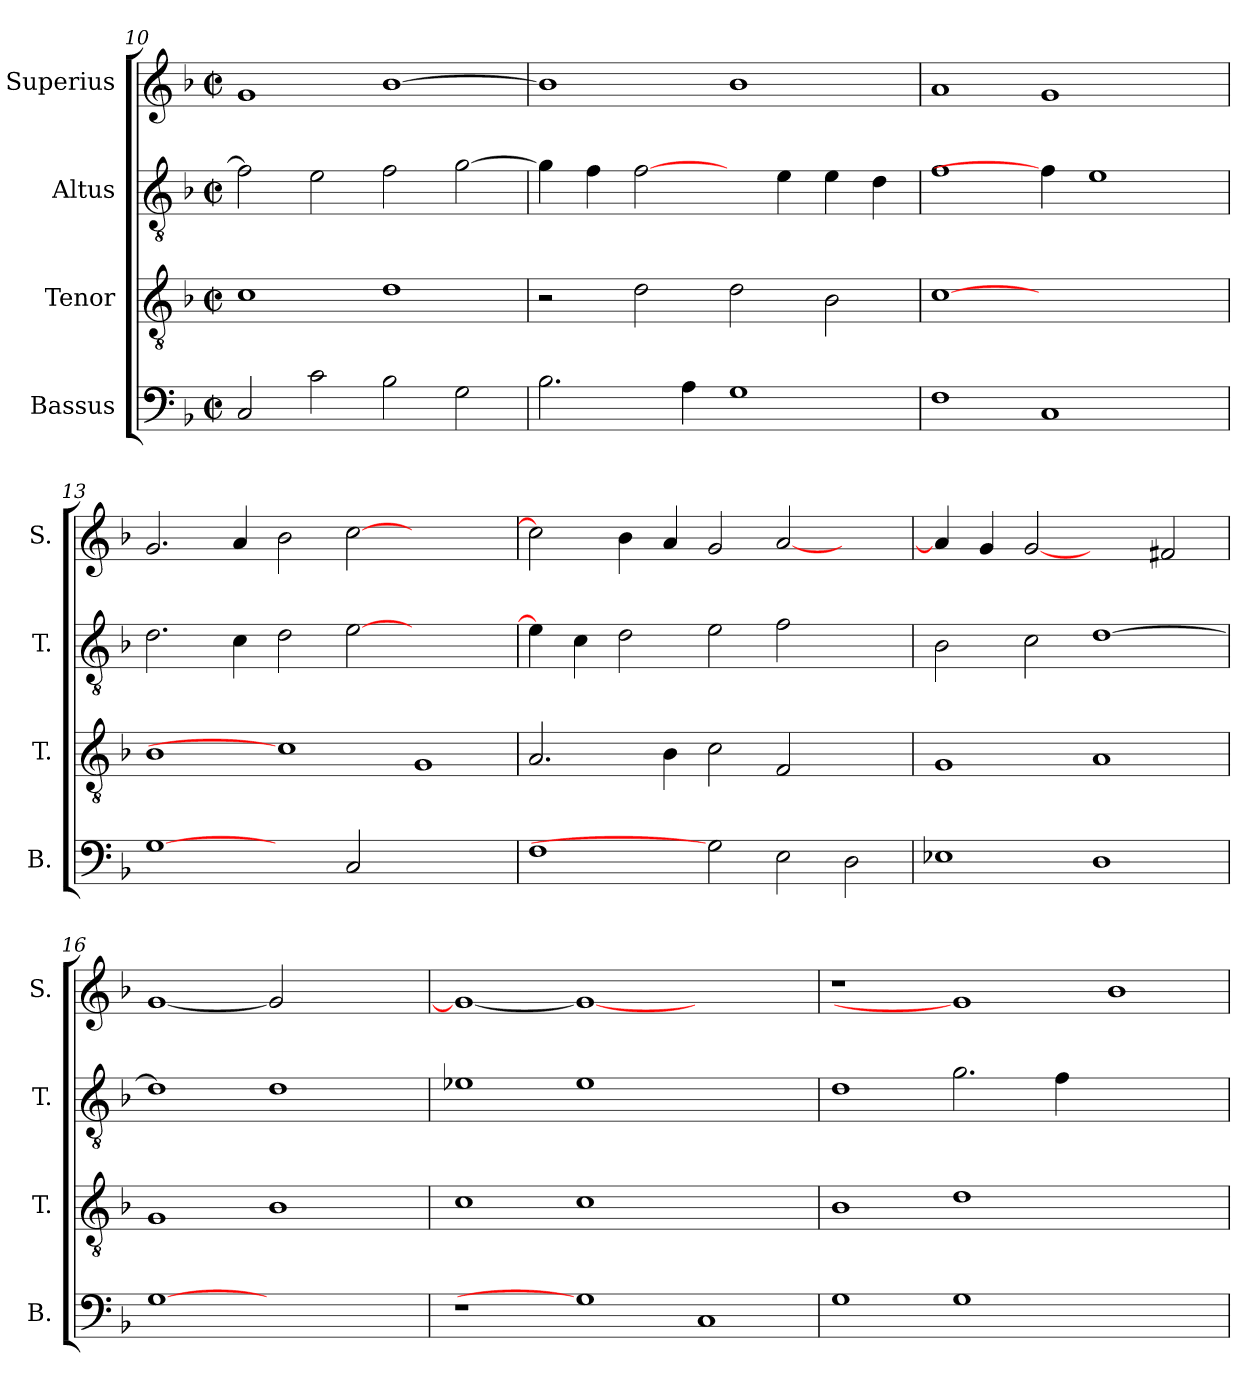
**kern	**kern	**kern	**kern
*part4	*part3	*part2	*part1
*staff4	*staff3	*staff2	*staff1
*I"Bassus	*I"Tenor	*I"Altus	*I"Superius
*I'B.	*I'T.	*I'T.	*I'S.
*clefF4	*clefGv2	*clefGv2	*clefG2
*	*ITrd7c12	*ITrd7c12	*
*k[b-]	*k[b-]	*k[b-]	*k[b-]
*F:	*F:	*F:	*F:
*M2/2	*M2/2	*M2/2	*M2/2
*met(c|)	*met(c|)	*met(c|)	*met(c|)
=10	=10	=10	=10
2Ci/	1Ci	2Fi\]	1gi
2ci\	.	2Ei\	.
2B-i\	1Di	2Fi\	[>1b-i
2Gi\	.	[>2Gi\	.
=11	=11	=11	=11
2.B-i\	2r	4Gi\]	1b-i]
.	.	4Fi\	.
.	2Di\	[2Fi\	.
4Ai\	.	.	.
1Gi	2Di\	4ryy	1b-i
.	.	4Ei\	.
.	2BB-i\	4Ei\	.
.	.	4Di\	.
!!LO:LB:g=z
=12	=12	=12	=12
1Fi	[1Ci	1Fi	1ai
1Ci	1ryy	4Fi\]	1gi
.	.	1Ei	.
4ryy	4ryy	.	4ryy
=13	=13	=13	=13
[1Gi	1BB-i	2.Di\	2.gi/
.	.	4Ci\	4ai/
2ryy	1Ci]	2Di\	2b-i\
2Ci/	.	[>2Ei\	[>2cci\
1ryy	1GGi	1ryy	1ryy
=14	=14	=14	=14
1Fi	2.AAi/	4Ei\]	2cci\]
.	.	4Ci\	.
.	.	2Di\	4b-i\
.	4BB-i\	.	4ai/
2Gi]	2Ci\	2Ei\	2gi/
2Ei\	2FFi/	2Fi\	[<2ai/
2Di\	2ryy	2ryy	2ryy
=15	=15	=15	=15
1E-Xi	1GGi	2BB-i\	4ai/]
.	.	.	4gi/
.	.	2Ci\	[2gi
1Di	1AAi	[>1Di	2ryy
.	.	.	2f#Xi/
=16	=16	=16	=16
[1Gi	1GGi	1Di]	[<1gi
1ryy	1BB-i	1Di	2gi]
.	.	.	2ryy
=17	=17	=17	=17
1r	1Ci	1E-Xi	1gi_<
1Gi]	1Ci	1E-i	1gi_
1Ci	1ryy	1ryy	1ryy
!!LO:PB:g=z
=18	=18	=18	=18
1Gi	1BB-i	1Di	1r
1Gi	1Di	2.Gi\	1gi]
.	.	4Fi\	.
1ryy	1ryy	1ryy	1b-i
=	=	=	=
*-	*-	*-	*-
